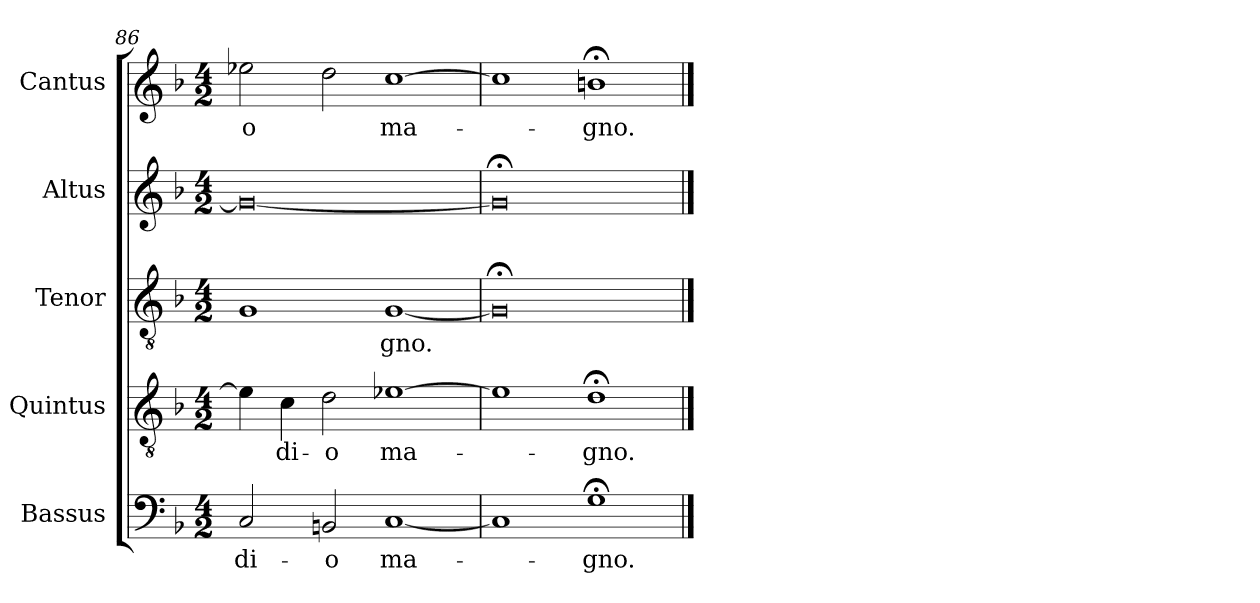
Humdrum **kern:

**kern	**text	**kern	**text	**kern	**text	**kern	**kern	**text
*part5	*part5	*part4	*part4	*part3	*part3	*part2	*part1	*part1
*staff5	*staff5	*staff4	*staff4	*staff3	*staff3	*staff2	*staff1	*staff1
*I"Bassus	*	*I"Quintus	*	*I"Tenor	*	*I"Altus	*I"Cantus	*
*I'Bass.	*	*I'Q.	*	*I'T.	*	*I'Alt.	*I'Cant.	*
*clefF4	*	*clefGv2	*	*clefGv2	*	*clefG2	*clefG2	*
*	*	*ITrd7c12	*	*ITrd7c12	*	*	*	*
*k[b-]	*	*k[b-]	*	*k[b-]	*	*k[b-]	*k[b-]	*
*F:	*	*F:	*	*F:	*	*F:	*F:	*
*M4/2	*	*M4/2	*	*M4/2	*	*M4/2	*M4/2	*
=86	=86	=86	=86	=86	=86	=86	=86	=86
!	!LO:LY:b:color=#000000	!	!	!	!	!	!	!
!	!	!	!	!	!	!	!	!LO:LY:b:color=#000000
2Ci/	-di-	4E-i\]	.	1GGi	.	0gi_	2ee-Xi\	-o
!	!	!	!LO:LY:b:color=#000000	!	!	!	!	!
.	.	4Ci\	-di-	.	.	.	.	.
!	!LO:LY:b:color=#000000	!	!	!	!	!	!	!
!	!	!	!LO:LY:b:color=#000000	!	!	!	!	!
2BBni/	-o	2Di\	-o	.	.	.	2ddi\	.
!	!LO:LY:b:color=#000000	!	!	!	!	!	!	!
!	!	!	!LO:LY:b:color=#000000	!	!	!	!	!
!	!	!	!	!	!LO:LY:b:color=#000000	!	!	!
!	!	!	!	!	!	!	!	!LO:LY:b:color=#000000
[1Ci	ma-	[1E-Xi	ma-	[1GGi	-gno.	.	[1cci	ma-
=87	=87	=87	=87	=87	=87	=87	=87	=87
1Ci]	.	1E-i]	.	0GG;i]	.	0g;i]	1cci]	.
!	!LO:LY:b:color=#000000	!	!	!	!	!	!	!
!	!	!	!LO:LY:b:color=#000000	!	!	!	!	!
!	!	!	!	!	!	!	!	!LO:LY:b:color=#000000
1G;i	-gno.	1D;i	-gno.	.	.	.	1bn;i	-gno.
==	==	==	==	==	==	==	==	==
*-	*-	*-	*-	*-	*-	*-	*-	*-
